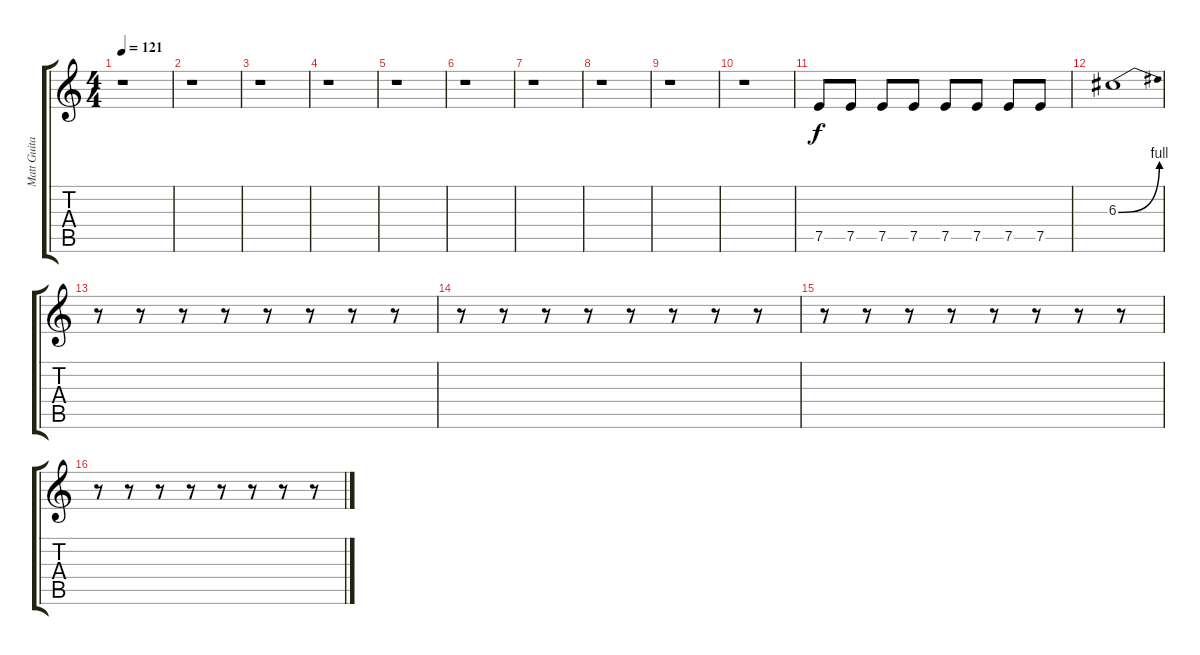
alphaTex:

\track ("Matt Guitar Distortion" "Matt Guita") {instrument distortionguitar}
\staff {score tabs}
\tuning (E4 B3 G3 D3 A2 E2) {hide}
\ts (4 4)
\tempo 121
\clef g2
\ks c
r.1{dy f} |
r.1 |
r.1 |
r.1 |
r.1 |
r.1 |
r.1 |
r.1 |
r.1 |
r.1 |
7.5.8 7.5.8 7.5.8 7.5.8 7.5.8 7.5.8 7.5.8 7.5.8 |
6.3{be (bend 0 0 60 4)}.1 |
r.8 r.8 r.8 r.8 r.8 r.8 r.8 r.8 |
r.8 r.8 r.8 r.8 r.8 r.8 r.8 r.8 |
r.8 r.8 r.8 r.8 r.8 r.8 r.8 r.8 |
r.8 r.8 r.8 r.8 r.8 r.8 r.8 r.8
